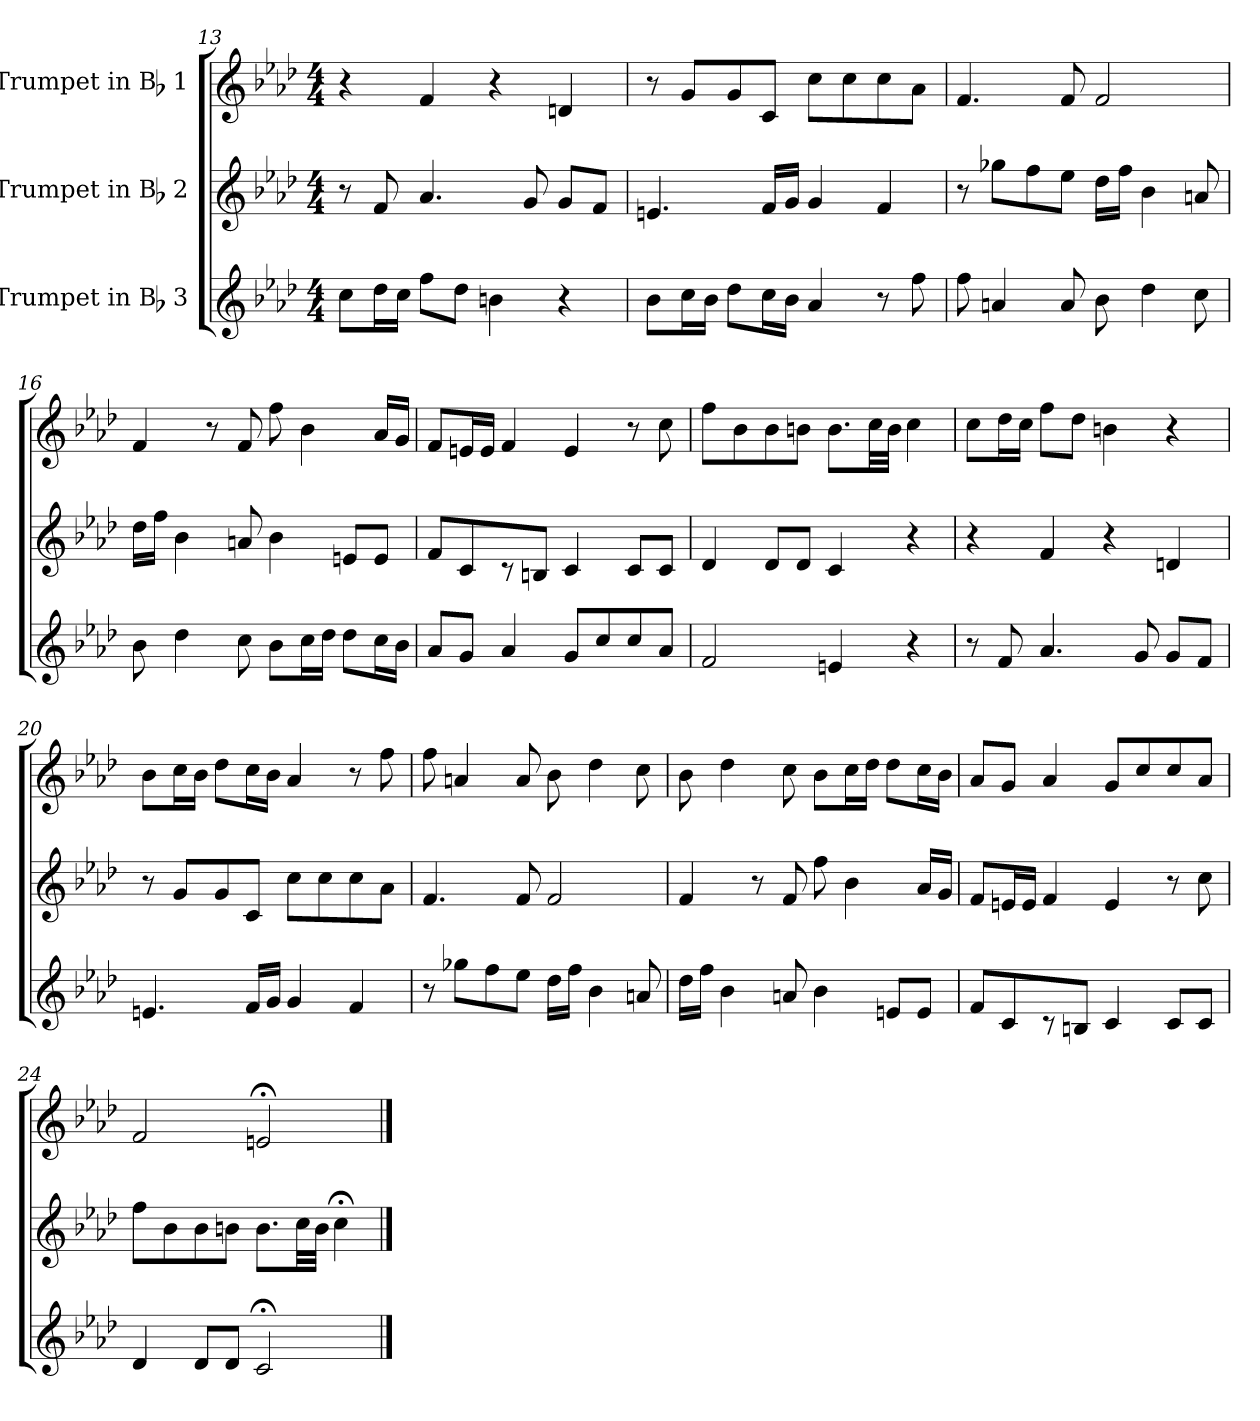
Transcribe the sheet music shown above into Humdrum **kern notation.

**kern	**kern	**kern
*part3	*part2	*part1
*staff3	*staff2	*staff1
*I"Trumpet in Bb 3	*I"Trumpet in Bb 2	*I"Trumpet in Bb 1
!!LO:PB:g=z
*clefG2	*clefG2	*clefG2
*ITrd1c2	*ITrd1c2	*ITrd1c2
*k[b-e-a-d-g-c-]	*k[b-e-a-d-g-c-]	*k[b-e-a-d-g-c-]
*G-:	*G-:	*G-:
*M4/4	*M4/4	*M4/4
=13	=13	=13
8b-\L	8r	4r
16cc-\L	8e-/	.
16b-\JJ	.	.
8ee-\L	4.g-/	4e-/
8cc-\J	.	.
4an\	.	4r
.	8f/	.
4r	8f/L	4cn/
.	8e-/J	.
=14	=14	=14
8a-\L	4.dn/	8r
16b-\L	.	8f/L
16a-\JJ	.	.
8cc-\L	.	8f/
16b-\L	16e-/LL	8B-/J
16a-\JJ	16f/JJ	.
4g-/	4f/	8b-\L
.	.	8b-\
8r	4e-/	8b-\
8ee-\	.	8g-\J
=15	=15	=15
8ee-\	8r	4.e-/
4gn/	8ff-X\L	.
.	8ee-\	.
8g/	8dd-\J	8e-/
8a-\	16cc-\LL	2e-/
.	16ee-\JJ	.
4cc-\	4a-\	.
8b-\	8gn/	.
=16	=16	=16
8a-\	16cc-\LL	4e-/
.	16ee-\JJ	.
4cc-\	4a-\	.
.	.	8r
8b-\	8gn/	8e-/
8a-\L	4a-\	8ee-\
16b-\L	.	4a-\
16cc-\JJ	.	.
8cc-\L	8dn/L	.
16b-\L	8d/J	16g-/LL
16a-\JJ	.	16f/JJ
!!LO:LB:g=z
=17	=17	=17
8g-/L	8e-/L	8e-/L
8f/J	8B-/	16dn/L
.	.	16d/JJ
4g-/	8r	4e-/
.	8An/J	.
8f/L	4B-/	4d/
8b-/	.	.
8b-/	8B-/L	8r
8g-/J	8B-/J	8b-\
=18	=18	=18
2e-/	4c-/	8ee-\L
.	.	8a-\
.	8c-/L	8a-\
.	8c-/J	8an\J
4dn/	4B-/	8.a\L
.	.	32b-\LL
.	.	32a\JJJ
4r	4r	4b-\
=19	=19	=19
8r	4r	8b-\L
8e-/	.	16cc-\L
.	.	16b-\JJ
4.g-/	4e-/	8ee-\L
.	.	8cc-\J
.	4r	4an\
8f/	.	.
8f/L	4cn/	4r
8e-/J	.	.
=20	=20	=20
4.dn/	8r	8a-\L
.	8f/L	16b-\L
.	.	16a-\JJ
.	8f/	8cc-\L
16e-/LL	8B-/J	16b-\L
16f/JJ	.	16a-\JJ
4f/	8b-\L	4g-/
.	8b-\	.
4e-/	8b-\	8r
.	8g-\J	8ee-\
!!LO:LB:g=z
=21	=21	=21
8r	4.e-/	8ee-\
8ff-X\L	.	4gn/
8ee-\	.	.
8dd-\J	8e-/	8g/
16cc-\LL	2e-/	8a-\
16ee-\JJ	.	.
4a-\	.	4cc-\
8gn/	.	8b-\
=22	=22	=22
16cc-\LL	4e-/	8a-\
16ee-\JJ	.	.
4a-\	.	4cc-\
.	8r	.
8gn/	8e-/	8b-\
4a-\	8ee-\	8a-\L
.	4a-\	16b-\L
.	.	16cc-\JJ
8dn/L	.	8cc-\L
8d/J	16g-/LL	16b-\L
.	16f/JJ	16a-\JJ
=23	=23	=23
8e-/L	8e-/L	8g-/L
8B-/	16dn/L	8f/J
.	16d/JJ	.
8r	4e-/	4g-/
8An/J	.	.
4B-/	4d/	8f/L
.	.	8b-/
8B-/L	8r	8b-/
8B-/J	8b-\	8g-/J
=24	=24	=24
4c-/	8ee-\L	2e-/
.	8a-\	.
8c-/L	8a-\	.
8c-/J	8an\J	.
2B-;</	8.a\L	2dn;</
.	32b-\LL	.
.	32a\JJJ	.
.	4b-;<\	.
==	==	==
*-	*-	*-
